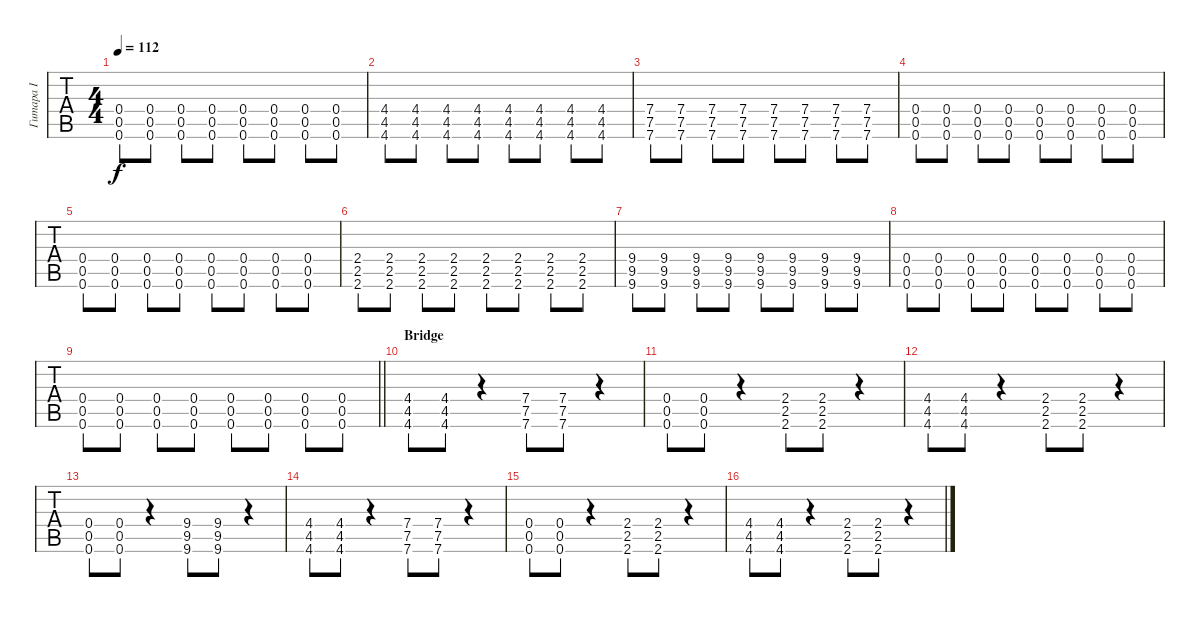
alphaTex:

\track ("Гитара I" "Гитара I") {instrument distortionguitar}
\staff {tabs}
\tuning (E4 B3 G3 D3 A2 D2) {hide}
\ts (4 4)
\tempo 112
\clef g2
\ks c
(0.4 0.5 0.6).8{dy f} (0.4 0.5 0.6).8 (0.4 0.5 0.6).8 (0.4 0.5 0.6).8 (0.4 0.5 0.6).8 (0.4 0.5 0.6).8 (0.4 0.5 0.6).8 (0.4 0.5 0.6).8 |
(4.4 4.5 4.6).8 (4.4 4.5 4.6).8 (4.4 4.5 4.6).8 (4.4 4.5 4.6).8 (4.4 4.5 4.6).8 (4.4 4.5 4.6).8 (4.4 4.5 4.6).8 (4.4 4.5 4.6).8 |
(7.4 7.5 7.6).8 (7.4 7.5 7.6).8 (7.4 7.5 7.6).8 (7.4 7.5 7.6).8 (7.4 7.5 7.6).8 (7.4 7.5 7.6).8 (7.4 7.5 7.6).8 (7.4 7.5 7.6).8 |
(0.4 0.5 0.6).8 (0.4 0.5 0.6).8 (0.4 0.5 0.6).8 (0.4 0.5 0.6).8 (0.4 0.5 0.6).8 (0.4 0.5 0.6).8 (0.4 0.5 0.6).8 (0.4 0.5 0.6).8 |
(0.4 0.5 0.6).8 (0.4 0.5 0.6).8 (0.4 0.5 0.6).8 (0.4 0.5 0.6).8 (0.4 0.5 0.6).8 (0.4 0.5 0.6).8 (0.4 0.5 0.6).8 (0.4 0.5 0.6).8 |
(2.4 2.5 2.6).8 (2.4 2.5 2.6).8 (2.4 2.5 2.6).8 (2.4 2.5 2.6).8 (2.4 2.5 2.6).8 (2.4 2.5 2.6).8 (2.4 2.5 2.6).8 (2.4 2.5 2.6).8 |
(9.4 9.5 9.6).8 (9.4 9.5 9.6).8 (9.4 9.5 9.6).8 (9.4 9.5 9.6).8 (9.4 9.5 9.6).8 (9.4 9.5 9.6).8 (9.4 9.5 9.6).8 (9.4 9.5 9.6).8 |
(0.4 0.5 0.6).8 (0.4 0.5 0.6).8 (0.4 0.5 0.6).8 (0.4 0.5 0.6).8 (0.4 0.5 0.6).8 (0.4 0.5 0.6).8 (0.4 0.5 0.6).8 (0.4 0.5 0.6).8 |
\barLineRight lightlight
(0.4 0.5 0.6).8 (0.4 0.5 0.6).8 (0.4 0.5 0.6).8 (0.4 0.5 0.6).8 (0.4 0.5 0.6).8 (0.4 0.5 0.6).8 (0.4 0.5 0.6).8 (0.4 0.5 0.6).8 |
\section ("" "Bridge")
(4.4 4.5 4.6).8 (4.4 4.5 4.6).8 r.4 (7.4 7.5 7.6).8 (7.4 7.5 7.6).8 r.4 |
(0.4 0.5 0.6).8 (0.4 0.5 0.6).8 r.4 (2.4 2.5 2.6).8 (2.4 2.5 2.6).8 r.4 |
(4.4 4.5 4.6).8 (4.4 4.5 4.6).8 r.4 (2.4 2.5 2.6).8 (2.4 2.5 2.6).8 r.4 |
(0.4 0.5 0.6).8 (0.4 0.5 0.6).8 r.4 (9.4 9.5 9.6).8 (9.4 9.5 9.6).8 r.4 |
(4.4 4.5 4.6).8 (4.4 4.5 4.6).8 r.4 (7.4 7.5 7.6).8 (7.4 7.5 7.6).8 r.4 |
(0.4 0.5 0.6).8 (0.4 0.5 0.6).8 r.4 (2.4 2.5 2.6).8 (2.4 2.5 2.6).8 r.4 |
(4.4 4.5 4.6).8 (4.4 4.5 4.6).8 r.4 (2.4 2.5 2.6).8 (2.4 2.5 2.6).8 r.4
